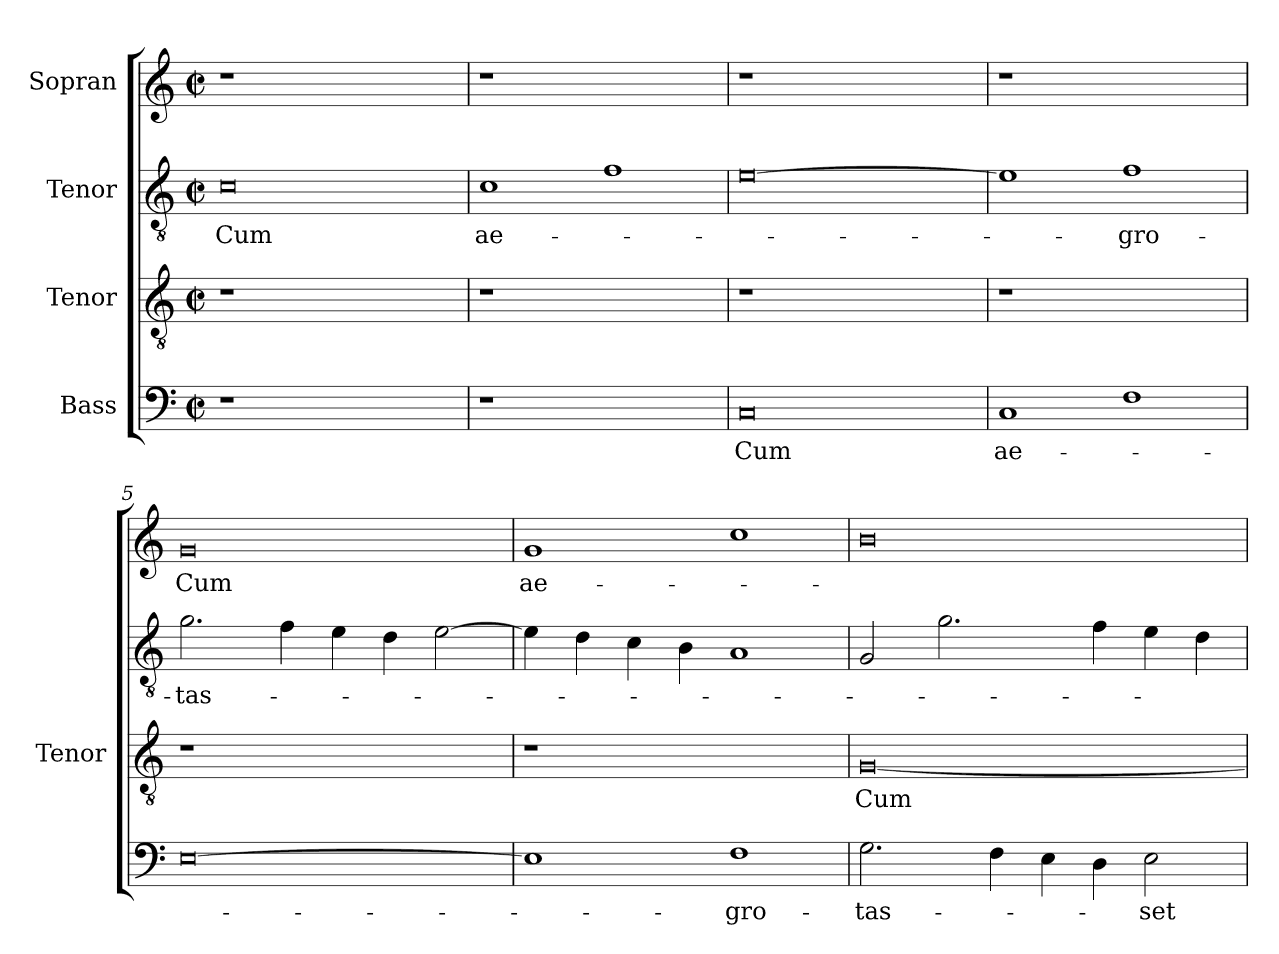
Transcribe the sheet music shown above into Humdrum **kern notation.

**kern	**text	**kern	**text	**kern	**text	**kern	**text
*part4	*part4	*part3	*part3	*part2	*part2	*part1	*part1
*staff4	*staff4	*staff3	*staff3	*staff2	*staff2	*staff1	*staff1
*I"Bass	*	*I"Tenor	*	*I"Tenor	*	*I"Sopran	*
*	*	*I'Tenor	*	*	*	*	*
!!LO:PB:g=z
*clefF4	*	*clefGv2	*	*clefGv2	*	*clefG2	*
*	*	*ITrd7c12	*	*ITrd7c12	*	*	*
*k[]	*	*k[]	*	*k[]	*	*k[]	*
*M2/2	*	*M2/2	*	*M2/2	*	*M2/2	*
*met(c|)	*	*met(c|)	*	*met(c|)	*	*met(c|)	*
=1	=1	=1	=1	=1	=1	=1	=1
!LO:N:vis=1	!	!LO:N:vis=1	!	!	!	!	!
!	!	!	!	!	!LO:LY:b:color=#000000	!LO:N:vis=1	!
1r	.	1r	.	0Ci	Cum	1r	.
1ryy	.	1ryy	.	.	.	1ryy	.
=2	=2	=2	=2	=2	=2	=2	=2
!LO:N:vis=1	!	!LO:N:vis=1	!	!	!	!	!
!	!	!	!	!	!LO:LY:b:color=#000000	!LO:N:vis=1	!
1r	.	1r	.	1Ci	ae-	1r	.
1ryy	.	1ryy	.	1Fi	.	1ryy	.
=3	=3	=3	=3	=3	=3	=3	=3
!	!LO:LY:b:color=#000000	!LO:N:vis=1	!	!	!	!LO:N:vis=1	!
0Ci	Cum	1r	.	[>0Ei	.	1r	.
.	.	1ryy	.	.	.	1ryy	.
=4	=4	=4	=4	=4	=4	=4	=4
!	!LO:LY:b:color=#000000	!LO:N:vis=1	!	!	!	!LO:N:vis=1	!
1Ci	ae-	1r	.	1Ei]	.	1r	.
!	!	!	!	!	!LO:LY:b:color=#000000	!	!
1Fi	.	1ryy	.	1Fi	-gro-	1ryy	.
=5	=5	=5	=5	=5	=5	=5	=5
!	!	!LO:N:vis=1	!	!	!	!	!
!	!	!	!	!	!LO:LY:b:color=#000000	!	!
!	!	!	!	!	!	!	!LO:LY:b:color=#000000
[>0Ei	.	1r	.	2.Gi\	-tas-	0gi	Cum
.	.	.	.	4Fi\	.	.	.
.	.	1ryy	.	4Ei\	.	.	.
.	.	.	.	4Di\	.	.	.
.	.	.	.	[>2Ei\	.	.	.
=6	=6	=6	=6	=6	=6	=6	=6
!	!	!LO:N:vis=1	!	!	!	!	!
!	!	!	!	!	!	!	!LO:LY:b:color=#000000
1Ei]	.	1r	.	4Ei\]	.	1gi	ae-
.	.	.	.	4Di\	.	.	.
.	.	.	.	4Ci\	.	.	.
.	.	.	.	4BBi\	.	.	.
!	!LO:LY:b:color=#000000	!	!	!	!	!	!
1Fi	-gro-	1ryy	.	1AAi	.	1cci	.
=7	=7	=7	=7	=7	=7	=7	=7
!	!LO:LY:b:color=#000000	!	!	!	!	!	!
!	!	!	!LO:LY:b:color=#000000	!	!	!	!
2.Gi\	-tas-	[<0GGi	Cum	2GGi/	.	0bi	.
.	.	.	.	2.Gi\	.	.	.
4Fi\	.	.	.	.	.	.	.
4Ei\	.	.	.	.	.	.	.
4Di\	.	.	.	4Fi\	.	.	.
!	!LO:LY:b:color=#000000	!	!	!	!	!	!
2Ei\	-set	.	.	4Ei\	.	.	.
.	.	.	.	4Di\	.	.	.
=	=	=	=	=	=	=	=
*-	*-	*-	*-	*-	*-	*-	*-
